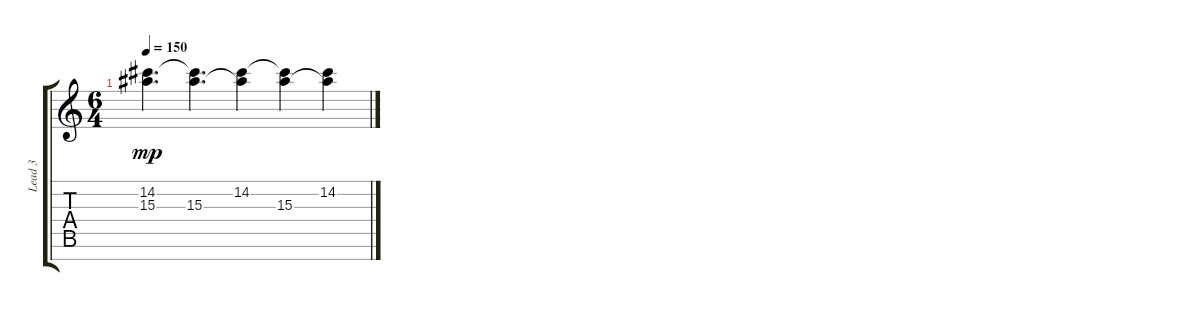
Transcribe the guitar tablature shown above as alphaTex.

\track ("Lead 3" "Lead 3") {instrument distortionguitar}
\staff {score tabs}
\tuning (E4 B3 G3 D3 A2 E2 B1) {hide}
\ts (6 4)
\tempo 150
\clef g2
\ks c
(14.2 15.3{t}).4{d dy mp} (14.2{t} 15.3).4{d} (14.2 15.3{t}).4 (14.2{t} 15.3).4 (14.2 15.3{t}).4
